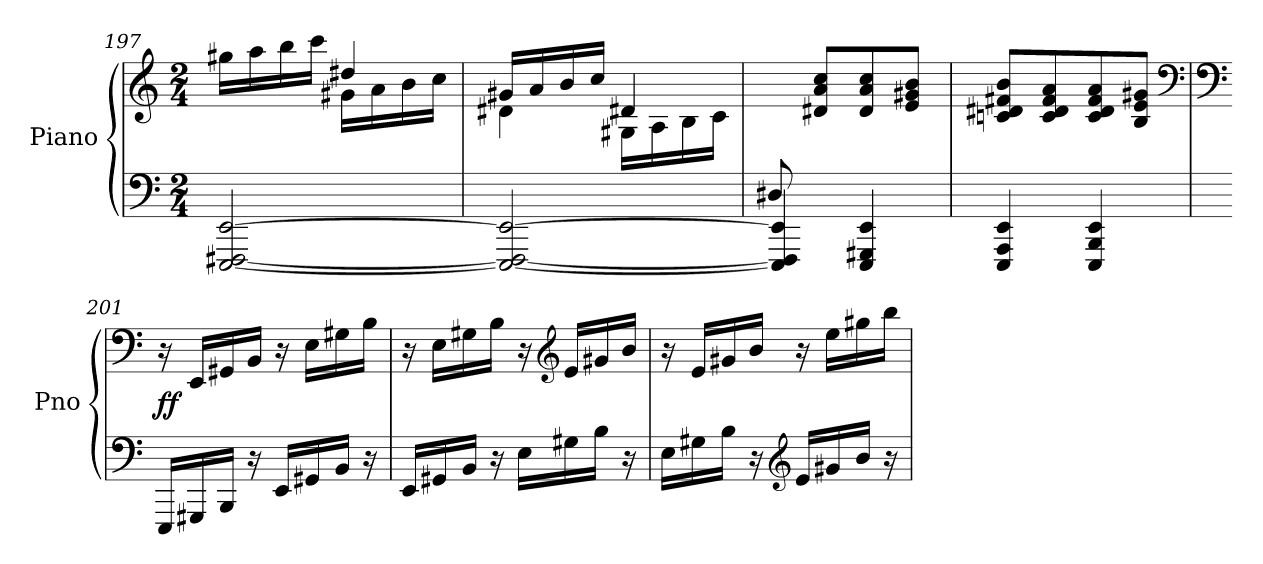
**kern	**kern	**dynam
*part1	*part1	*part1
*staff2	*staff1	*staff1/2
*I"Piano	*	*
*I'Pno	*	*
*clefF4	*clefG2	*
*k[]	*k[]	*
*C:	*C:	*
*M2/4	*M2/4	*
=197	=197	=197
*	*^	*
[2EEE/ [2FFF#X/ [2EE/	16gg#X\LL	4ryy	.
.	16aa\	.	.
.	16bb\	.	.
.	16ccc\JJ	.	.
.	4dd#X/	16g#X\LL	.
.	.	16a\	.
.	.	16b\	.
.	.	16cc\JJ	.
=198	=198	=198	=198
2EEE/_ 2FFF#/_ 2EE/_	16g#X/LL	4d#X\	.
.	16a/	.	.
.	16b/	.	.
.	16cc/JJ	.	.
.	4d#X/	16G#X\LL	.
.	.	16A\	.
.	.	16B\	.
.	.	16c\JJ	.
*	*v	*v	*
=199	=199	=199
*^	*	*
8D#X/	4EEE/] 4FFF#/] 4EE/]	8ryy	.
4.ryy	.	8d#X/ 8a/ 8cc/L	.
.	4EEE/ 4GGG#X/ 4EE/	8d#/ 8a/ 8cc/	.
.	.	8e/ 8g#X/ 8b/J	.
*v	*v	*	*
=200	=200	=200
4EEE/ 4AAA/ 4EE/	8cn/ 8d#X/ 8f#X/ 8b/L	.
.	8c/ 8d#/ 8f#/ 8a/	.
4EEE/ 4BBB/ 4EE/	8c/ 8d#/ 8f#/ 8a/	.
.	8B/ 8e/ 8g#X/J	.
*	*clefF4	*
!!LO:LB:g=z
=201	=201	=201
*	*clefF4	*
!	!	!LO:DY:b
16EEE/LL	16r	ff
16GGG#X/	16EE/LL	.
16BBB/JJ	16GG#X/	.
16r	16BB/JJ	.
16EE/LL	16r	.
16GG#X/	16E\LL	.
16BB/JJ	16G#X\	.
16r	16B\JJ	.
=202	=202	=202
16EE/LL	16r	.
16GG#X/	16E\LL	.
16BB/JJ	16G#X\	.
16r	16B\JJ	.
16E\LL	16r	.
*	*clefG2	*
16G#X\	16e/LL	.
16B\JJ	16g#X/	.
16r	16b/JJ	.
=203	=203	=203
16E\LL	16r	.
16G#X\	16e/LL	.
16B\JJ	16g#X/	.
16r	16b/JJ	.
*clefG2	*	*
16e/LL	16r	.
16g#X/	16ee\LL	.
16b/JJ	16gg#X\	.
16r	16bb\JJ	.
=	=	=
*-	*-	*-
